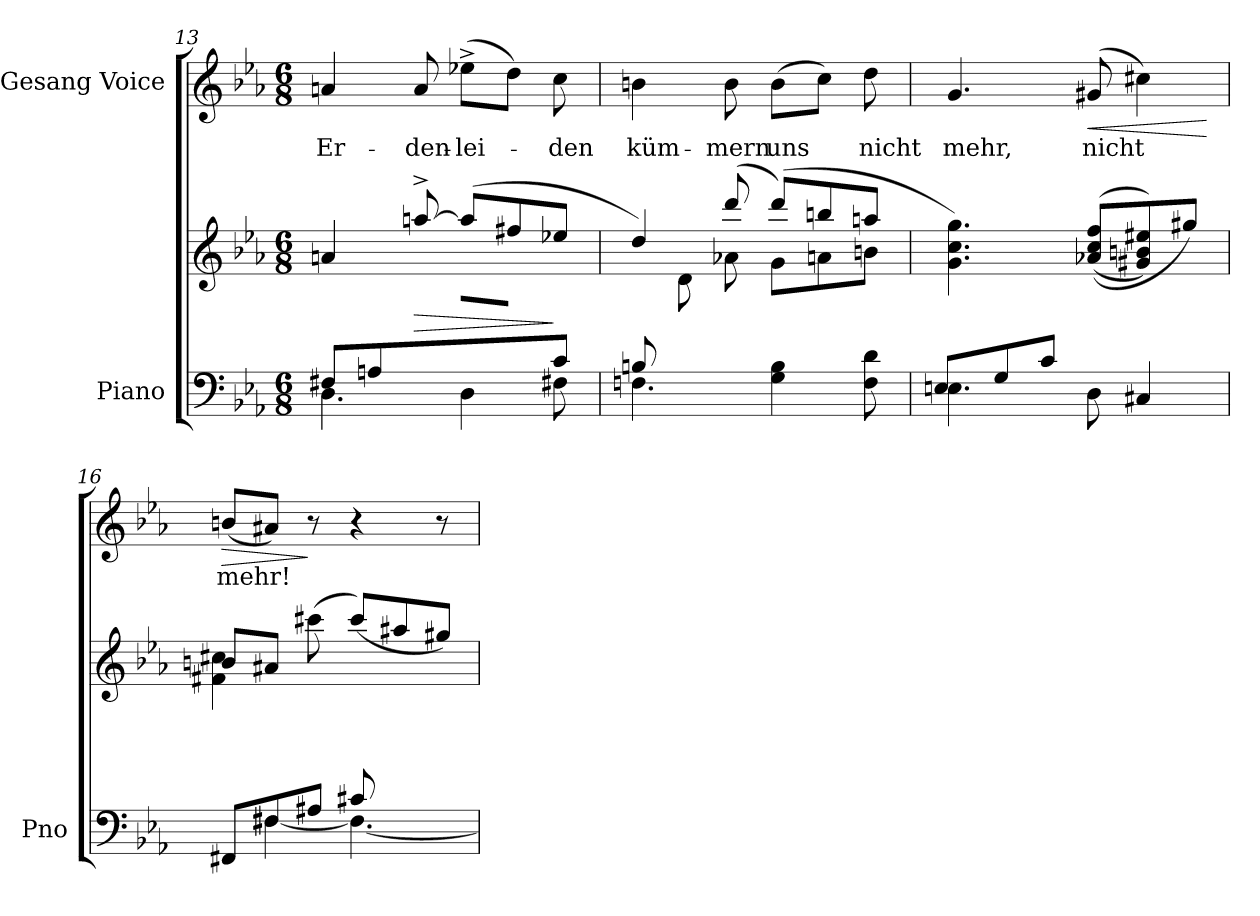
**kern	**kern	**dynam	**kern	**text	**dynam
*part2	*part2	*part2	*part1	*part1	*part1
*staff3	*staff2	*staff2/3	*staff1	*staff1	*staff1
*I"Piano	*	*	*I"Gesang Voice	*	*
*I'Pno	*	*	*	*	*
*clefF4	*clefG2	*	*clefG2	*	*
*k[b-e-a-]	*k[b-e-a-]	*	*k[b-e-a-]	*	*
*M6/8	*M6/8	*	*M6/8	*	*
=13	=13	=13	=13	=13	=13
*^	*^	*	*	*	*
!	!	!	!	!	!	!LO:LY:b	!
8F#X/L	4.D\	4an/	4ryy	.	4an/	Er-	.
8An/	.	.	.	.	.	.	.
!	!	!	!	!LO:HP:b	!	!LO:LY:b	!
4.ryy	.	[8aan^/	8f#X\J	>	8a/	-den-	.
!	!	!	!	!	!	!LO:LY:b	!
.	4D\	(>8aa/L]	8e-X\L	.	(>8ee-X^\L	-lei-	.
.	.	8ff#X/	8d\	.	8dd\J)	.	.
!	!	!	!	!	!	!LO:LY:b	!
8c/J	8F#X\	8ee-X/J	8ryy	]	8cc\	-den	.
!!LO:LB:g=z
=14	=14	=14	=14	=14	=14	=14	=14
*	*	*	*^	*	*	*	*
!	!	!	!	!	!	!	!LO:LY:b	!
8Bn/L	4.Fn\	4dd/)	4.ryy	8ryy	.	4bn\	küm-	.
4ryy	.	.	.	8d\	.	.	.	.
!	!	!	!	!	!	!	!LO:LY:b	!
.	.	(>8ddd/	.	8a-X\J	.	8b\	-mern	.
!	!	!	!	!	!	!	!LO:LY:b	!
4G\ 4B\	4.ryy	(>8ddd/L)	8g\L	4.ryy	.	(>8b\L	uns	.
.	.	8bbn/	8an\	.	.	8cc\J)	.	.
!	!	!	!	!	!	!	!LO:LY:b	!
8F\ 8d\	.	8aan/J	8bn\J	.	.	8dd\	nicht	.
*	*	*	*v	*v	*	*	*	*
=15	=15	=15	=15	=15	=15	=15	=15
!	!	!	!	!	!	!LO:LY:b	!
*	*	*v	*v	*	*	*	*
4.En\	8E/L	4.g\ 4.cc\ 4.gg\)	.	4.g/	mehr,	.
.	8G/	.	.	.	.	.
.	8c/J	.	.	.	.	.
!	!	!	!	!	!LO:LY:b	!LO:HP:b
8D\	4.ryy	(>(<(>8a-X/ 8cc/ 8ff/L	.	(>8g#X/	nicht	<
4C#X/	.	8g#X/ 8bn/ 8ee#X/))	.	4cc#X\)	.	.
.	.	8gg#X/J)	.	.	.	.
*v	*v	*	*	*	*	*
.	.	.	.	.	[
=16	=16	=16	=16	=16	=16
*^	*^	*	*	*	*
*	*	*	*^	*	*	*	*
!	!	!	!	!	!	!	!LO:LY:b	!LO:HP:b
8FF#X/L	8ryy	8bn/L	4f#X\ 4cc#X\	2ryy	.	(<8bn/L	mehr!	>
8F#X/	[4F#\	8a#X/J	.	.	.	8a#X/J)	.	.
8A#X/J	.	(>8ccc#X\	2ryy	.	.	8r	.	]
8c#X/L	4.F#\_	(>8ccc#/L)	.	.	.	4r	.	.
4ryy	.	8aa#X/	.	8en\	.	.	.	.
.	.	8gg#X/J)	.	8bn\J	.	8r	.	.
*v	*v	*	*	*	*	*	*	*
*	*v	*v	*v	*	*	*	*
=	=	=	=	=	=
*-	*-	*-	*-	*-	*-
